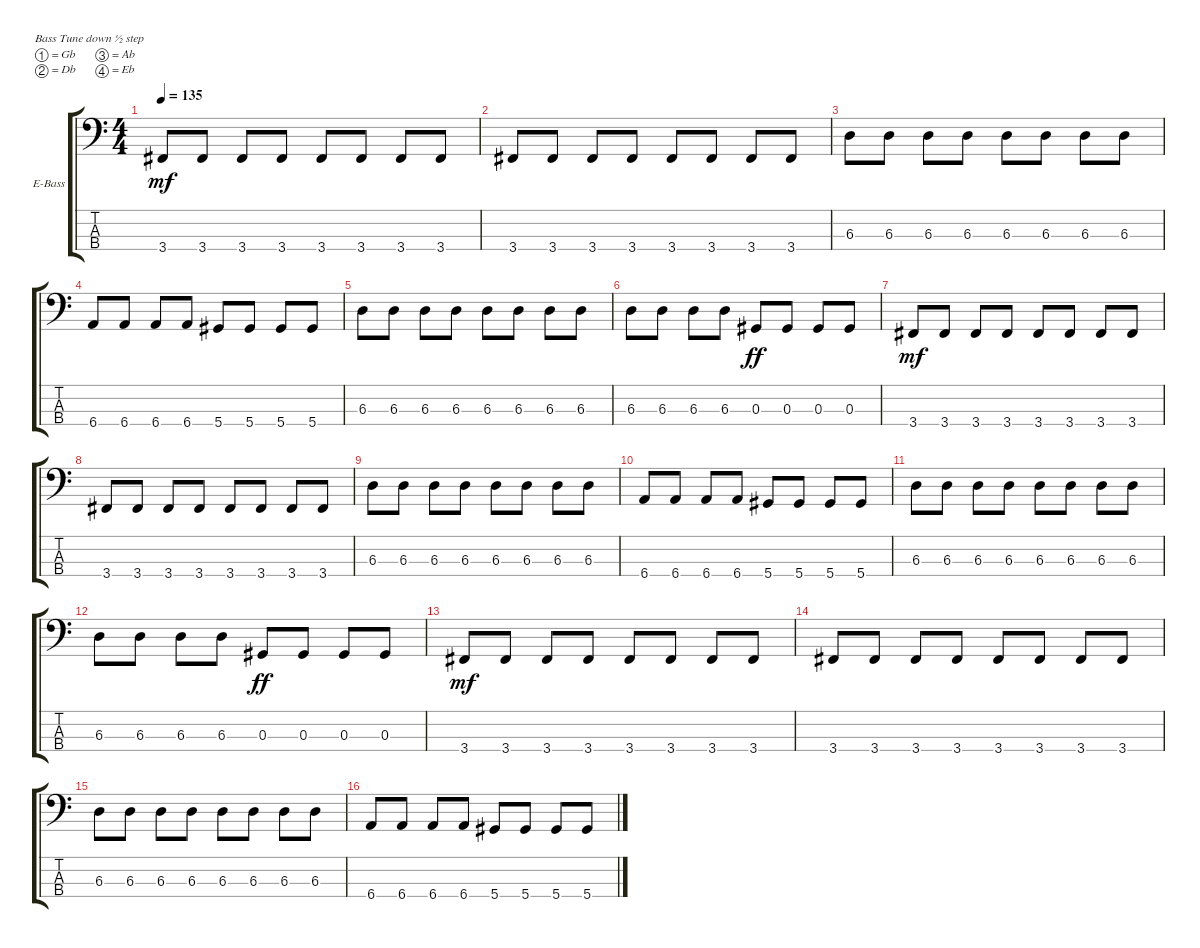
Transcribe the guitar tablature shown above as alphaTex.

\defaultSystemsLayout 4
\bracketExtendMode groupsimilarinstruments
\firstSystemTrackNameOrientation horizontal
\otherSystemsTrackNameOrientation horizontal
\track ("Electric Bass" "E-Bass") {instrument electricbassfinger}
\staff {score tabs}
\tuning (Gb2 Db2 Ab1 Eb1)
\ts (4 4)
\tempo 135
\clef f4
\ks c
3.4.8{dy mf} 3.4.8 3.4.8 3.4.8 3.4.8 3.4.8 3.4.8 3.4.8 |
3.4.8 3.4.8 3.4.8 3.4.8 3.4.8 3.4.8 3.4.8 3.4.8 |
6.3.8 6.3.8 6.3.8 6.3.8 6.3.8 6.3.8 6.3.8 6.3.8 |
6.4.8 6.4.8 6.4.8 6.4.8 5.4.8 5.4.8 5.4.8 5.4.8 |
6.3.8 6.3.8 6.3.8 6.3.8 6.3.8 6.3.8 6.3.8 6.3.8 |
6.3.8 6.3.8 6.3.8 6.3.8 0.3.8{dy ff} 0.3.8 0.3.8 0.3.8 |
3.4.8{dy mf} 3.4.8 3.4.8 3.4.8 3.4.8 3.4.8 3.4.8 3.4.8 |
3.4.8 3.4.8 3.4.8 3.4.8 3.4.8 3.4.8 3.4.8 3.4.8 |
6.3.8 6.3.8 6.3.8 6.3.8 6.3.8 6.3.8 6.3.8 6.3.8 |
6.4.8 6.4.8 6.4.8 6.4.8 5.4.8 5.4.8 5.4.8 5.4.8 |
6.3.8 6.3.8 6.3.8 6.3.8 6.3.8 6.3.8 6.3.8 6.3.8 |
6.3.8 6.3.8 6.3.8 6.3.8 0.3.8{dy ff} 0.3.8 0.3.8 0.3.8 |
3.4.8{dy mf} 3.4.8 3.4.8 3.4.8 3.4.8 3.4.8 3.4.8 3.4.8 |
3.4.8 3.4.8 3.4.8 3.4.8 3.4.8 3.4.8 3.4.8 3.4.8 |
6.3.8 6.3.8 6.3.8 6.3.8 6.3.8 6.3.8 6.3.8 6.3.8 |
6.4.8 6.4.8 6.4.8 6.4.8 5.4.8 5.4.8 5.4.8 5.4.8
